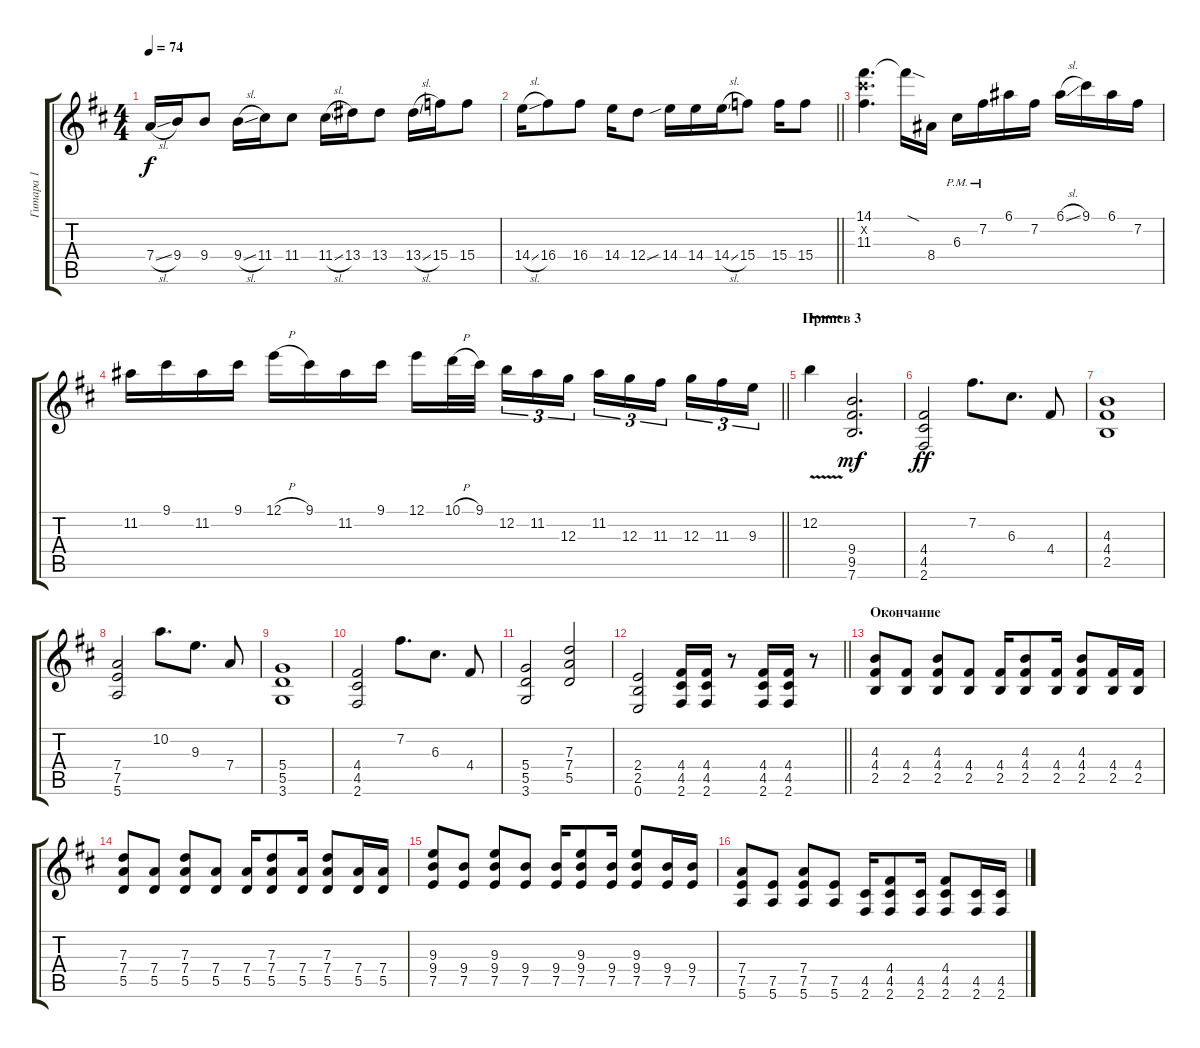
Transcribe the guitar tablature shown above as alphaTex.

\track ("Гитара 1" "Гитара 1") {instrument distortionguitar}
\staff {score tabs}
\tuning (E4 B3 G3 D3 A2 E2) {hide}
\ts (4 4)
\tempo 74
\clef g2
\ks bminor
7.4{sl}.16{dy f} 9.4.16 9.4.8 9.4{sl}.16 11.4.16 11.4.8 11.4{sl}.16 13.4.16 13.4.8 13.4{sl}.16 15.4.16 15.4.8 |
\barLineRight lightlight
14.4{sl}.16 16.4.8 16.4.8 14.4.16 12.4.8 14.4{sib}.16 14.4.16 14.4{sl}.16 15.4.8 15.4.16 15.4.8 |
(14.1 14.2{x} 11.3).4{d} 14.1{sod t}.16 8.4.16 6.3{pm}.16 7.2{pm}.16 6.1.16 7.2.16 6.1{sl}.16 9.1.16 6.1.16 7.2.16 |
\barLineRight lightlight
11.2.16 9.1.16 11.2.16 9.1.16 12.1{h}.16 9.1.16 11.2.16 9.1.16 12.1.16 10.1{h}.32 9.1.32{beam splitsecondary} 12.2.16{tu (3 2)} 11.2.16{tu (3 2)} 12.3.16{tu (3 2)} 11.2.16{tu (3 2)} 12.3.16{tu (3 2)} 11.3.16{tu (3 2) beam splitsecondary} 12.3.16{tu (3 2)} 11.3.16{tu (3 2)} 9.3.16{tu (3 2)} |
\section ("" "Припев 3")
12.2{v}.4 (9.4 9.5 7.6).2{d dy mf volume 15 balance 8 instrument distortionguitar} |
(4.4 4.5 2.6).2{dy ff} 7.2.8{d} 6.3.8{d} 4.4.8 |
(4.3 4.4 2.5).1 |
(7.4 7.5 5.6).2 10.2.8{d} 9.3.8{d} 7.4.8 |
(5.4 5.5 3.6).1 |
(4.4 4.5 2.6).2 7.2.8{d} 6.3.8{d} 4.4.8 |
(5.4 5.5 3.6).2 (7.3 7.4 5.5).2 |
\barLineRight lightlight
(2.4 2.5 0.6).2 (4.4 4.5 2.6).16 (4.4 4.5 2.6).16 r.8 (4.4 4.5 2.6).16 (4.4 4.5 2.6).16 r.8 |
\section ("" "Окончание")
(4.3 4.4 2.5).8{instrument distortionguitar} (4.4 2.5).8 (4.3 4.4 2.5).8 (4.4 2.5).8 (4.4 2.5).16 (4.3 4.4 2.5).8 (4.4 2.5).16 (4.3 4.4 2.5).8 (4.4 2.5).16 (4.4 2.5).16 |
(7.3 7.4 5.5).8 (7.4 5.5).8 (7.3 7.4 5.5).8 (7.4 5.5).8 (7.4 5.5).16 (7.3 7.4 5.5).8 (7.4 5.5).16 (7.3 7.4 5.5).8 (7.4 5.5).16 (7.4 5.5).16 |
(9.3 9.4 7.5).8 (9.4 7.5).8 (9.3 9.4 7.5).8 (9.4 7.5).8 (9.4 7.5).16 (9.3 9.4 7.5).8 (9.4 7.5).16 (9.3 9.4 7.5).8 (9.4 7.5).16 (9.4 7.5).16 |
(7.4 7.5 5.6).8 (7.5 5.6).8 (7.4 7.5 5.6).8 (7.5 5.6).8 (4.5 2.6).16 (4.4 4.5 2.6).8 (4.5 2.6).16 (4.4 4.5 2.6).8 (4.5 2.6).16 (4.5 2.6).16
